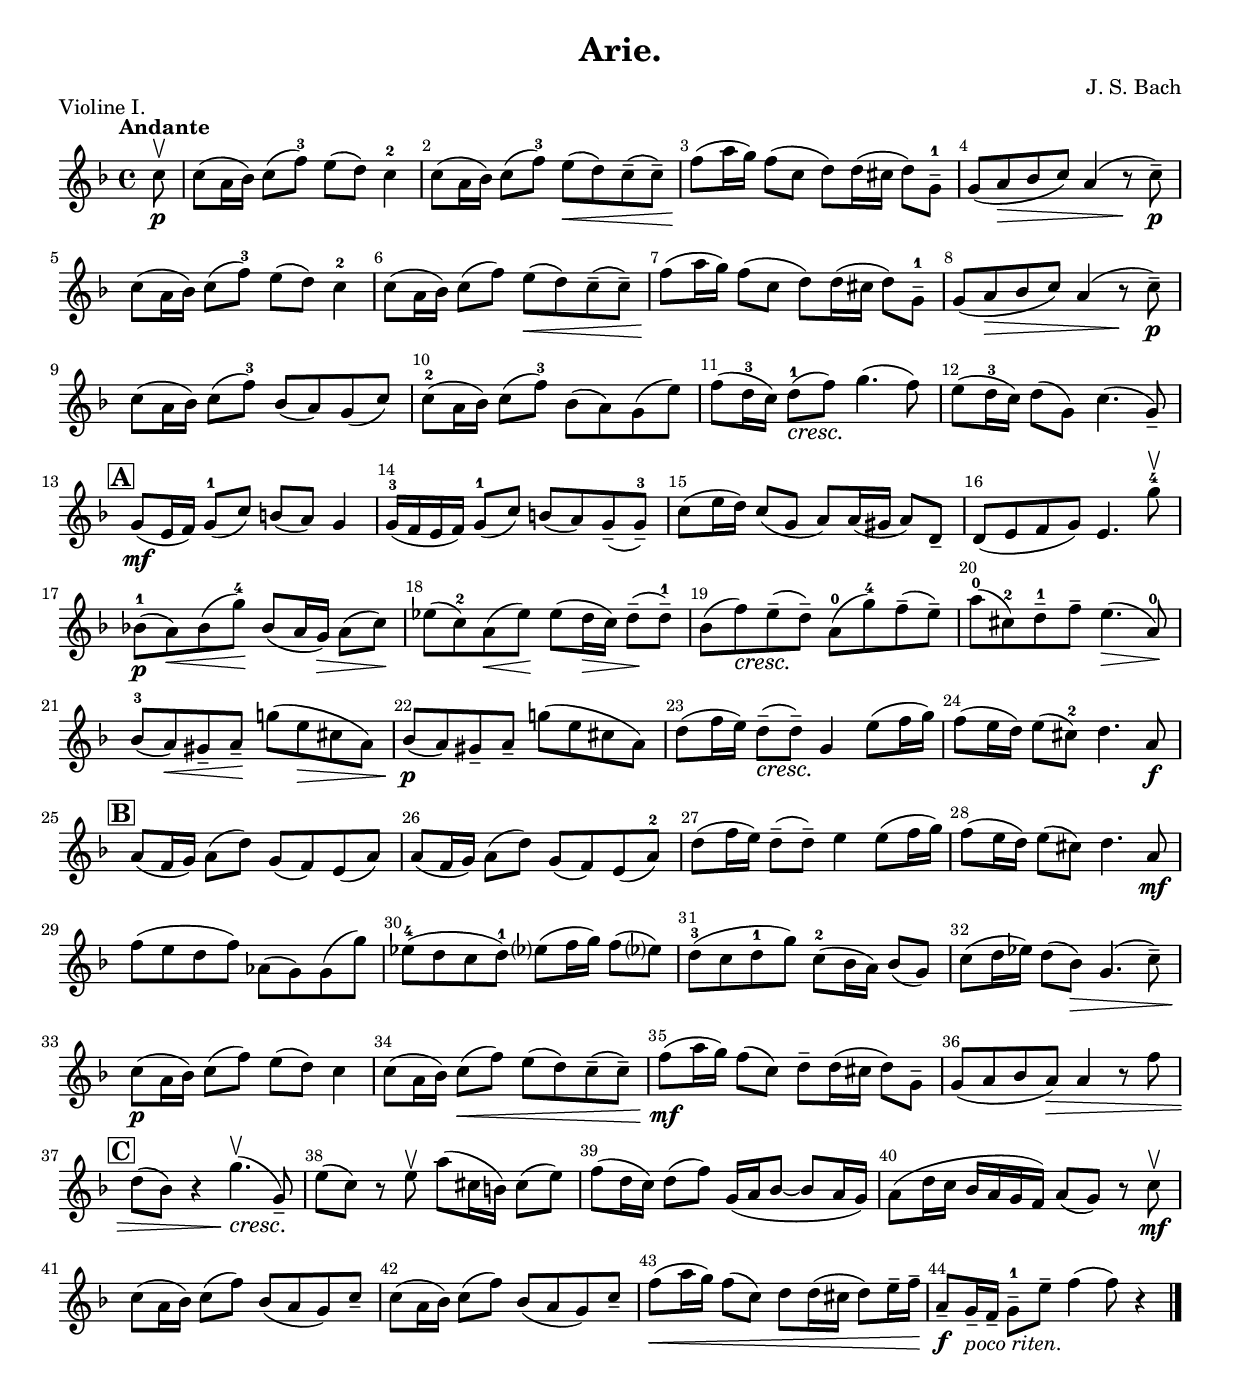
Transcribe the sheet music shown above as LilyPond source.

\version "2.18.2"
\header{
  title = "Arie."
  piece = "Violine I."
  arranger = "J. S. Bach"
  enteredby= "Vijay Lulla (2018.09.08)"
}

#(set-global-staff-size 18)
pocoriten = _\markup{\italic "poco riten."}

\layout {
  indent = #0
  \context {
    \Score
      \override BarNumber.break-visibility = ##(#f #t #t)
      \override MultiMeasureRest.expand-limit = #1
      %% \override SpacingSpanner.base-shortest-duration = #(ly:make-moment 1/12)
      \override DynamicTextSpanner.style = #'none
  }
}

voiceconsts = {
  \key f \major
  %% \numericTimeSignature
  \compressFullBarRests
  \tempo "Andante"
}

%% showLastLength = R1*8 %% last few measures %% Comment to typeset whole score

\book {
  \score {
    \new Staff {
      \new Voice {
        \relative c' {
          \voiceconsts
          \set Score.markFormatter = #format-mark-box-alphabet
          \time 4/4 \clef treble
          \partial 8 c'8\p\upbow |
          c8( a16 bes16) c8( f8^3) e8( d8) c4^2 |
          c8( a16 bes16) c8( f8^3) e8(\< d8) c8--( c8--) |
          f8(\! a16 g16) f8( c8 d8) d16( cis16 d8) g,8--^1 |
          g8( a8\> bes8 c8) a4( r8\! c8--)\p |
          \barNumberCheck #5
          c8( a16 bes16) c8( f8^3) e8( d8) c4^2 |
          c8( a16 bes16) c8( f8) e8(\< d8) c8--( c8--) |
          f8(\! a16 g16) f8( c8 d8) d16( cis16 d8) g,8--^1 |
          g8( a8\> bes8 c8) a4( r8\! c8--)\p |
          \barNumberCheck #9
          c8( a16 bes16) c8( f8^3) bes,8( a8) g8( c8) |
          c8^2( a16 bes16) c8( f8^3) bes,8( a8) g8( e'8) |
          f8( d16^3 c16) d8^1(\cresc f8) g4.( f8) |
          e8( d16^3 c16) d8( g,8) c4.( g8--) |
          \barNumberCheck #13 \mark\default
          g8(\mf e16 f16) g8^1( c8) b8( a8) g4 |
          g16^3( f16 e16 f16) g8^1( c8) b8( a8) g8--( g8--^3) |
          c8( e16 d16) c8( g8 a8) a16( gis16 a8) d,8-- |
          d8( e8 f8 g8) e4. g'8^4\upbow |
          \barNumberCheck #17
          bes,!8^1(\p a8\<) bes8( g'8^4\!) bes,8( a16 g16\>) a8( c8\!) |
          ees8( c8^2) a8(\< ees'8\!) ees8( d16\> c16) d8--(\! d8--^1) |
          bes8( f'8)\cresc e8--( d8--) a8-0( g'8-4) f8--( e8--) |
          a8-0( cis,8-2) d8--^1 f8-- e4.(\> a,8-0\!) |
          \barNumberCheck #21
          bes8-3( a8\<) gis8-- a8--\! g'!8( e8\> cis8 a8) |
          bes8(\p a8) gis8-- a8-- g'!8( e8 cis8 a8) |
          d8( f16 e16) d8--(\cresc d8--) g,4 e'8( f16 g16) |
          f8( e16 d16) e8( cis8-2) d4. a8\f |
          \barNumberCheck #25 \mark\default
          a8( f16 g16) a8( d8) g,8( f8) e8( a8) |
          a8( f16 g16) a8( d8) g,8( f8) e8( a8-2) |
          d8( f16 e16) d8--( d8--) e4 e8( f16 g16) |
          f8( e16 d16) e8( cis8) d4. a8\mf |
          \barNumberCheck #29
          f'8( e8 d8 f8) aes,8( g8) g8( g'8) |
          ees8-4( d8 c8 d8-1) ees?8( f16 g16) f8( ees?8) |
          d8-3( c8 d8-1 g8) c,8-2( bes16 a16) bes8( g8) |
          c8( d16 ees16) d8( bes8)\> g4.( c8--) |
          \barNumberCheck #33
          c8(\p a16 bes16) c8( f8) e8( d8) c4 |
          c8( a16 bes16) c8(\< f8) e8( d8) c8--( c8--) |
          f8(\mf a16 g16) f8( c8) d8-- d16( cis16 d8) g,8-- |
          g8( a8 bes8 a8\>) a4 r8 f'8 |
          \barNumberCheck #37 \mark\default
          d8( bes8) r4 g'4.(\upbow\cresc g,8--) |
          e'8( c8) r8 e8\upbow a8( cis,16 b16) cis8( e8) |
          f8( d16 c16) d8( f8) g,16( a16 bes8~ bes8 a16 g16) |
          a8( d16 c16 bes16 a16 g16 f16) a8( g8) r8 c8\upbow\mf |
          \barNumberCheck #41
          c8( a16 bes16) c8( f8) bes,8( a8 g8) c8-- |
          c8( a16 bes16) c8( f8) bes,8( a8 g8) c8-- |
          f8(\< a16 g16) f8( c8) d8 d16( cis16 d8) e16-- f16-- |
          a,8--\f g16--\pocoriten f16-- g8--^1 e'8-- f4( f8) r4
          \bar"|."
        }
      }
    }
  }
}

